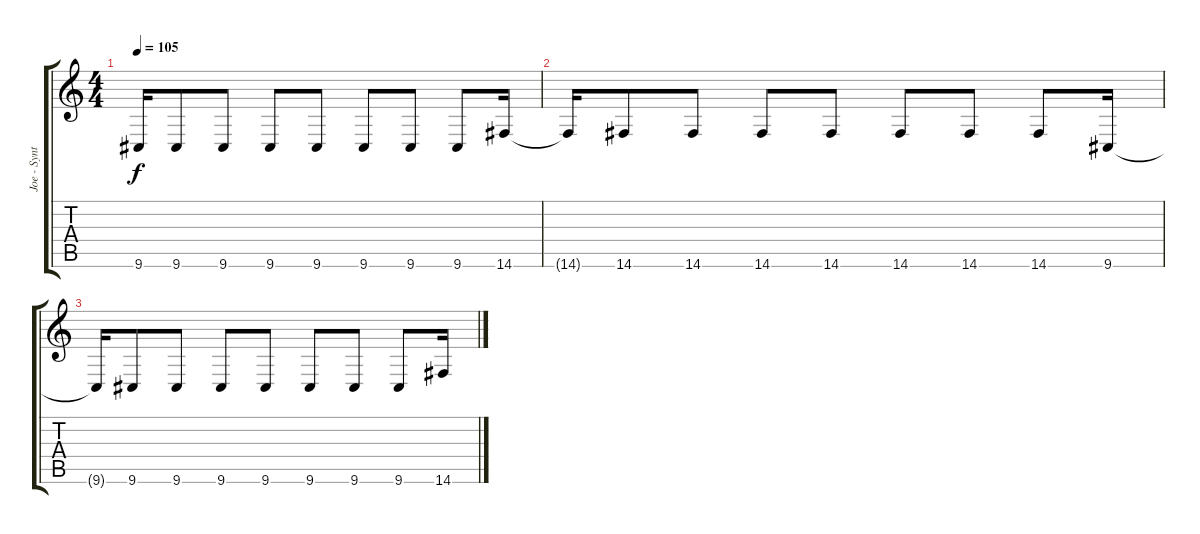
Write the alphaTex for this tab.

\track ("Joe - Synth III" "Joe - Synt") {instrument fx7echoes}
\staff {score tabs}
\tuning (E4 B3 G3 D3 A2 E2) {hide}
\ts (4 4)
\tempo 105
\clef g2
\ks c
9.6{t}.16{dy f} 9.6.8 9.6.8 9.6.8 9.6.8 9.6.8 9.6.8 9.6.8 14.6.16 |
14.6{t}.16 14.6.8 14.6.8 14.6.8 14.6.8 14.6.8 14.6.8 14.6.8 9.6.16 |
9.6{t}.16 9.6.8 9.6.8 9.6.8 9.6.8 9.6.8 9.6.8 9.6.8 14.6.16
